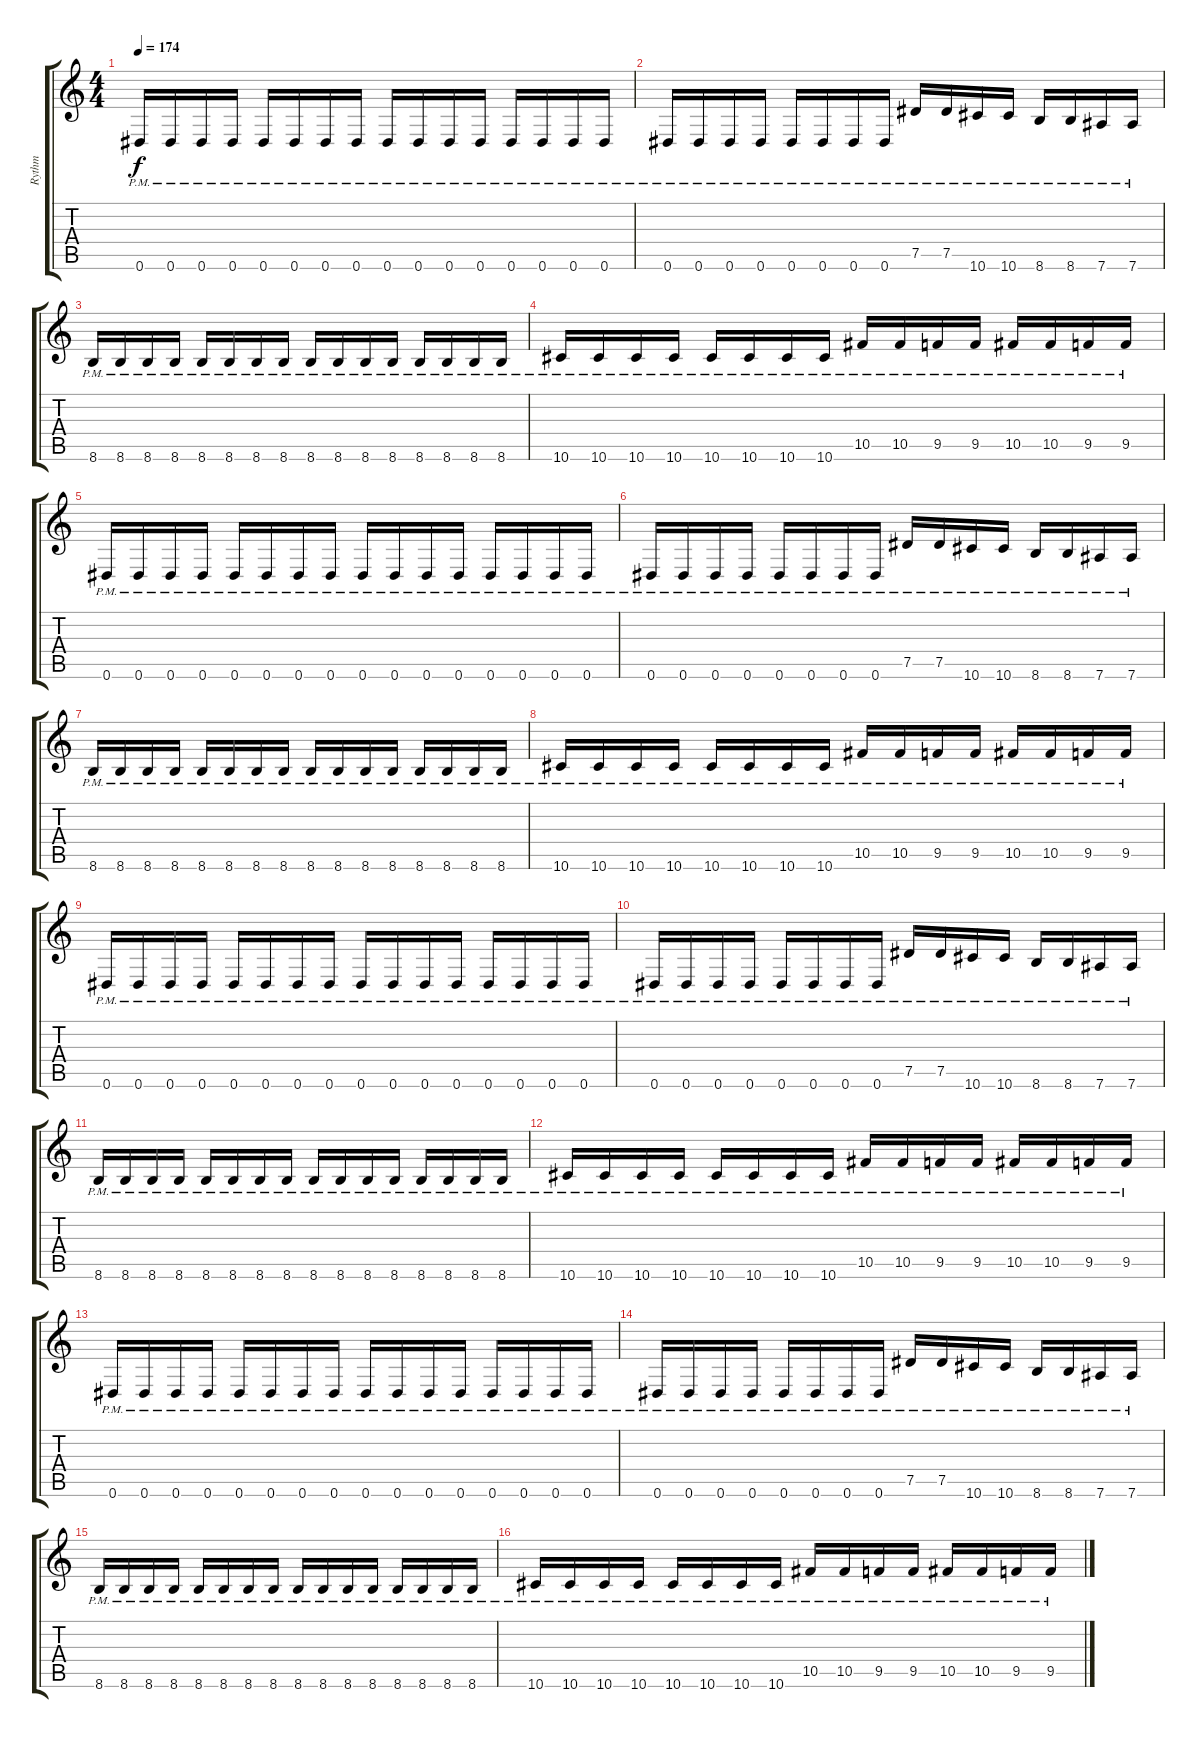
\track ("Rythm" "Rythm") {instrument distortionguitar}
\staff {score tabs}
\tuning (Eb4 Bb3 Gb3 Db3 Ab2 Eb2) {hide}
\ts (4 4)
\tempo 174
\clef g2
\ks c
0.6{pm}.16{dy f} 0.6{pm}.16 0.6{pm}.16 0.6{pm}.16 0.6{pm}.16 0.6{pm}.16 0.6{pm}.16 0.6{pm}.16 0.6{pm}.16 0.6{pm}.16 0.6{pm}.16 0.6{pm}.16 0.6{pm}.16 0.6{pm}.16 0.6{pm}.16 0.6{pm}.16 |
0.6{pm}.16 0.6{pm}.16 0.6{pm}.16 0.6{pm}.16 0.6{pm}.16 0.6{pm}.16 0.6{pm}.16 0.6{pm}.16 7.5{pm}.16 7.5{pm}.16 10.6{pm}.16 10.6{pm}.16 8.6{pm}.16 8.6{pm}.16 7.6{pm}.16 7.6{pm}.16 |
8.6{pm}.16 8.6{pm}.16 8.6{pm}.16 8.6{pm}.16 8.6{pm}.16 8.6{pm}.16 8.6{pm}.16 8.6{pm}.16 8.6{pm}.16 8.6{pm}.16 8.6{pm}.16 8.6{pm}.16 8.6{pm}.16 8.6{pm}.16 8.6{pm}.16 8.6{pm}.16 |
10.6{pm}.16 10.6{pm}.16 10.6{pm}.16 10.6{pm}.16 10.6{pm}.16 10.6{pm}.16 10.6{pm}.16 10.6{pm}.16 10.5{pm}.16 10.5{pm}.16 9.5{pm}.16 9.5{pm}.16 10.5{pm}.16 10.5{pm}.16 9.5{pm}.16 9.5{pm}.16 |
0.6{pm}.16 0.6{pm}.16 0.6{pm}.16 0.6{pm}.16 0.6{pm}.16 0.6{pm}.16 0.6{pm}.16 0.6{pm}.16 0.6{pm}.16 0.6{pm}.16 0.6{pm}.16 0.6{pm}.16 0.6{pm}.16 0.6{pm}.16 0.6{pm}.16 0.6{pm}.16 |
0.6{pm}.16 0.6{pm}.16 0.6{pm}.16 0.6{pm}.16 0.6{pm}.16 0.6{pm}.16 0.6{pm}.16 0.6{pm}.16 7.5{pm}.16 7.5{pm}.16 10.6{pm}.16 10.6{pm}.16 8.6{pm}.16 8.6{pm}.16 7.6{pm}.16 7.6{pm}.16 |
8.6{pm}.16 8.6{pm}.16 8.6{pm}.16 8.6{pm}.16 8.6{pm}.16 8.6{pm}.16 8.6{pm}.16 8.6{pm}.16 8.6{pm}.16 8.6{pm}.16 8.6{pm}.16 8.6{pm}.16 8.6{pm}.16 8.6{pm}.16 8.6{pm}.16 8.6{pm}.16 |
10.6{pm}.16 10.6{pm}.16 10.6{pm}.16 10.6{pm}.16 10.6{pm}.16 10.6{pm}.16 10.6{pm}.16 10.6{pm}.16 10.5{pm}.16 10.5{pm}.16 9.5{pm}.16 9.5{pm}.16 10.5{pm}.16 10.5{pm}.16 9.5{pm}.16 9.5{pm}.16 |
0.6{pm}.16 0.6{pm}.16 0.6{pm}.16 0.6{pm}.16 0.6{pm}.16 0.6{pm}.16 0.6{pm}.16 0.6{pm}.16 0.6{pm}.16 0.6{pm}.16 0.6{pm}.16 0.6{pm}.16 0.6{pm}.16 0.6{pm}.16 0.6{pm}.16 0.6{pm}.16 |
0.6{pm}.16 0.6{pm}.16 0.6{pm}.16 0.6{pm}.16 0.6{pm}.16 0.6{pm}.16 0.6{pm}.16 0.6{pm}.16 7.5{pm}.16 7.5{pm}.16 10.6{pm}.16 10.6{pm}.16 8.6{pm}.16 8.6{pm}.16 7.6{pm}.16 7.6{pm}.16 |
8.6{pm}.16 8.6{pm}.16 8.6{pm}.16 8.6{pm}.16 8.6{pm}.16 8.6{pm}.16 8.6{pm}.16 8.6{pm}.16 8.6{pm}.16 8.6{pm}.16 8.6{pm}.16 8.6{pm}.16 8.6{pm}.16 8.6{pm}.16 8.6{pm}.16 8.6{pm}.16 |
10.6{pm}.16 10.6{pm}.16 10.6{pm}.16 10.6{pm}.16 10.6{pm}.16 10.6{pm}.16 10.6{pm}.16 10.6{pm}.16 10.5{pm}.16 10.5{pm}.16 9.5{pm}.16 9.5{pm}.16 10.5{pm}.16 10.5{pm}.16 9.5{pm}.16 9.5{pm}.16 |
0.6{pm}.16 0.6{pm}.16 0.6{pm}.16 0.6{pm}.16 0.6{pm}.16 0.6{pm}.16 0.6{pm}.16 0.6{pm}.16 0.6{pm}.16 0.6{pm}.16 0.6{pm}.16 0.6{pm}.16 0.6{pm}.16 0.6{pm}.16 0.6{pm}.16 0.6{pm}.16 |
0.6{pm}.16 0.6{pm}.16 0.6{pm}.16 0.6{pm}.16 0.6{pm}.16 0.6{pm}.16 0.6{pm}.16 0.6{pm}.16 7.5{pm}.16 7.5{pm}.16 10.6{pm}.16 10.6{pm}.16 8.6{pm}.16 8.6{pm}.16 7.6{pm}.16 7.6{pm}.16 |
8.6{pm}.16 8.6{pm}.16 8.6{pm}.16 8.6{pm}.16 8.6{pm}.16 8.6{pm}.16 8.6{pm}.16 8.6{pm}.16 8.6{pm}.16 8.6{pm}.16 8.6{pm}.16 8.6{pm}.16 8.6{pm}.16 8.6{pm}.16 8.6{pm}.16 8.6{pm}.16 |
10.6{pm}.16 10.6{pm}.16 10.6{pm}.16 10.6{pm}.16 10.6{pm}.16 10.6{pm}.16 10.6{pm}.16 10.6{pm}.16 10.5{pm}.16 10.5{pm}.16 9.5{pm}.16 9.5{pm}.16 10.5{pm}.16 10.5{pm}.16 9.5{pm}.16 9.5{pm}.16
